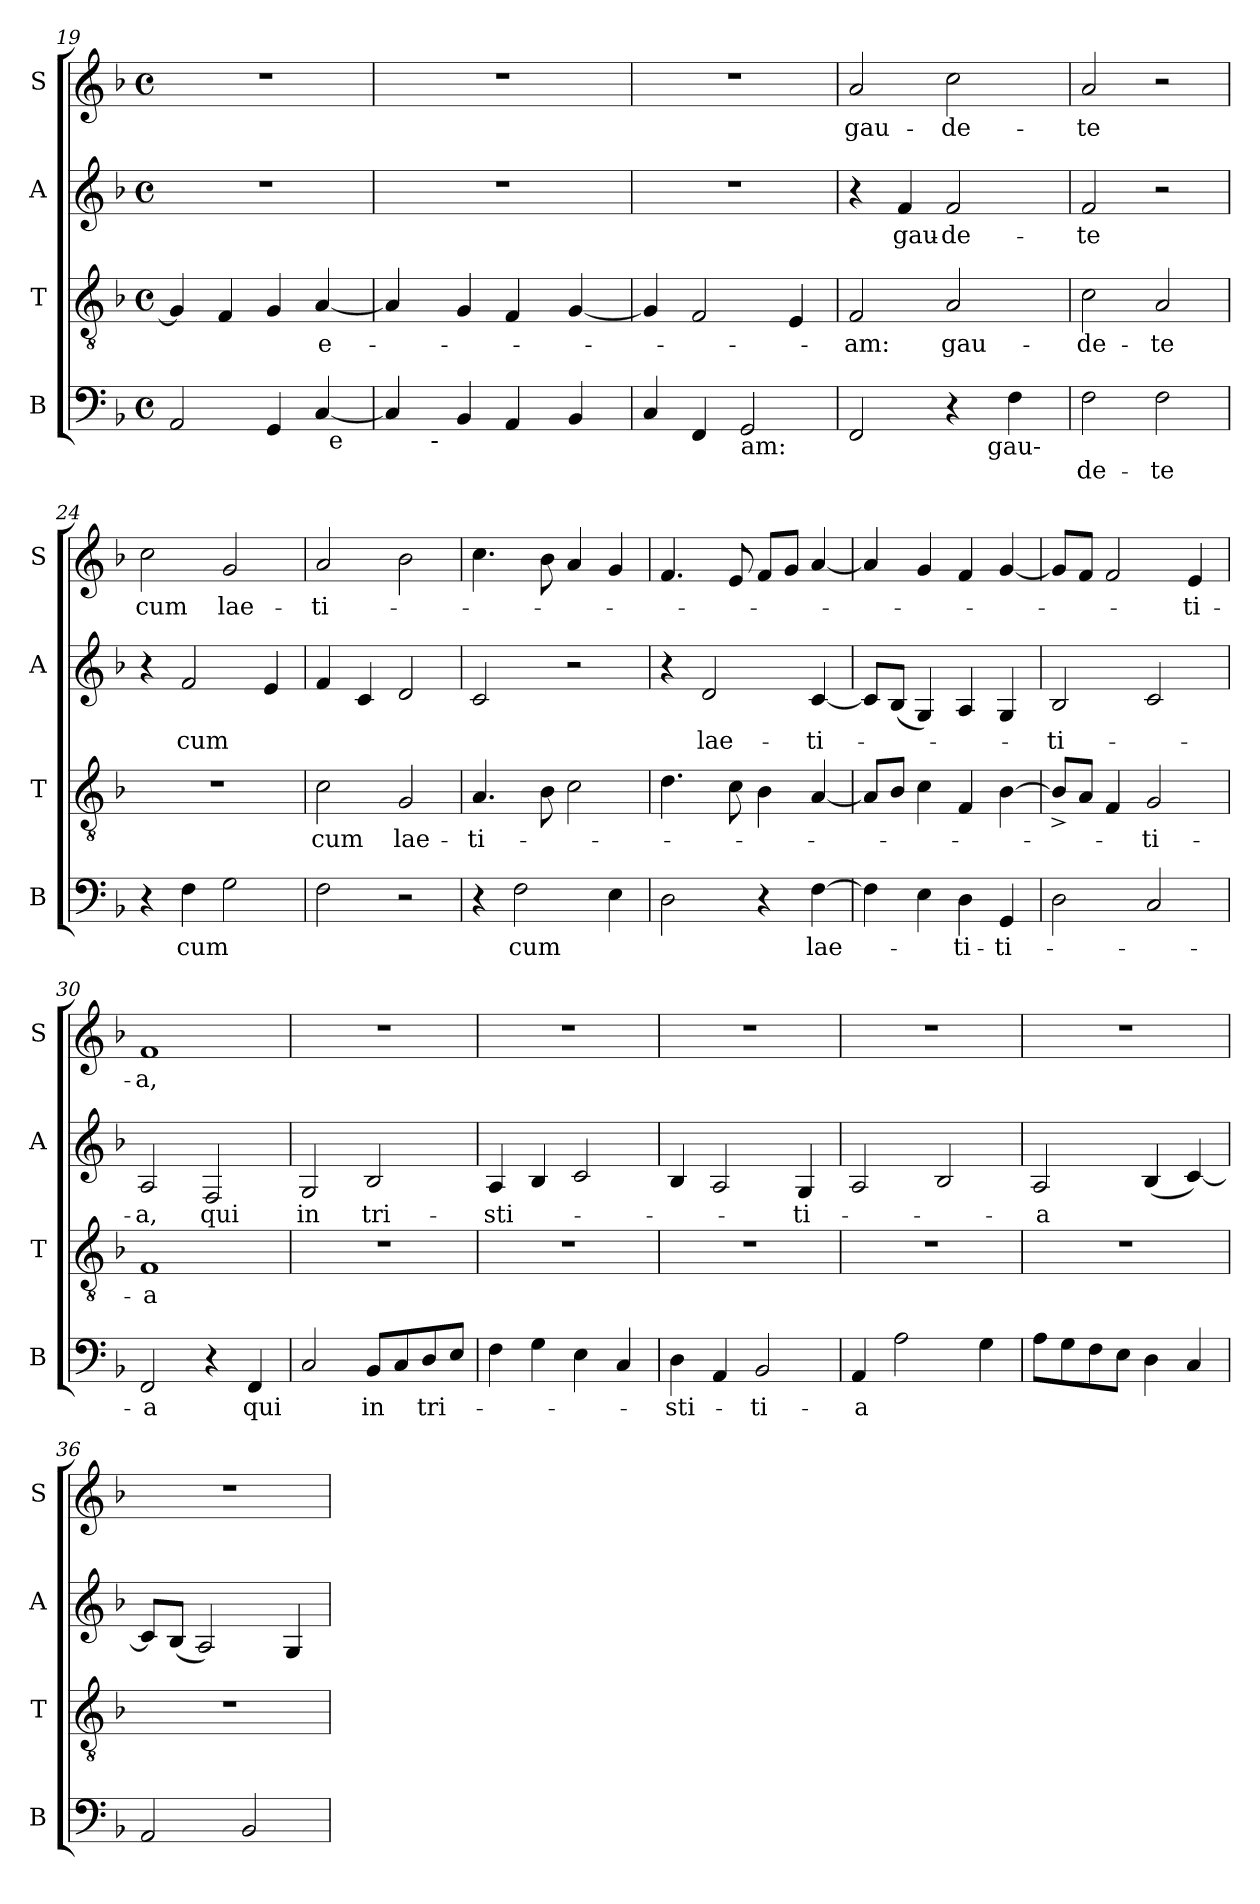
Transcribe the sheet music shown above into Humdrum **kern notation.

**kern	**text	**kern	**text	**kern	**text	**kern	**text
*part4	*part4	*part3	*part3	*part2	*part2	*part1	*part1
*staff4	*staff4	*staff3	*staff3	*staff2	*staff2	*staff1	*staff1
*I"B	*	*I"T	*	*I"A	*	*I"S	*
*I'B	*	*I'T	*	*I'A	*	*I'S	*
*clefF4	*	*clefGv2	*	*clefG2	*	*clefG2	*
*k[b-]	*	*k[b-]	*	*k[b-]	*	*k[b-]	*
*F:	*	*F:	*	*F:	*	*F:	*
*M4/4	*	*M4/4	*	*M4/4	*	*M4/4	*
*met(c)	*	*met(c)	*	*met(c)	*	*met(c)	*
=19	=19	=19	=19	=19	=19	=19	=19
*^	*	*	*	*	*	*	*
2AA/	2ryy	.	4G/]	.	1r	.	1r	.
.	.	.	4F/	.	.	.	.	.
4GG/	4ryy	.	4G/	.	.	.	.	.
!	!	!	!	!LO:LY:b	!	!	!	!
[<4C/	32ryy	.	[<4A/	e-	.	.	.	.
!	!LO:TX:b:t=e	!	!	!	!	!	!	!
.	8..ryy	.	.	.	.	.	.	.
=20	=20	=20	=20	=20	=20	=20	=20	=20
4C/]	8ryy	.	4A/]	.	1r	.	1r	.
.	32ryy	.	.	.	.	.	.	.
!	!LO:TX:b:t=-	!	!	!	!	!	!	!
.	2ryy	.	.	.	.	.	.	.
4BB-/	.	.	4G/	.	.	.	.	.
4AA/	.	.	4F/	.	.	.	.	.
.	4ryy	.	.	.	.	.	.	.
4BB-/	.	.	[<4G/	.	.	.	.	.
.	16.ryy	.	.	.	.	.	.	.
=21	=21	=21	=21	=21	=21	=21	=21	=21
!LO:TX:b:t=-	!	!	!	!	!	!	!	!
*v	*v	*	*	*	*	*	*	*
4C/	.	4G/]	.	1r	.	1r	.
4FF/	.	2F/	.	.	.	.	.
!LO:TX:b:t=am&colon;	!	!	!	!	!	!	!
2GG/	.	.	.	.	.	.	.
.	.	4E/	.	.	.	.	.
=22	=22	=22	=22	=22	=22	=22	=22
!	!	!	!LO:LY:b	!	!	!	!LO:LY:b
*^	*	*	*	*	*	*	*
2FF/	2ryy	.	2F/	-am:	4r	.	2a/	gau-
!	!	!	!	!	!	!LO:LY:b	!	!
.	.	.	.	.	4f/	gau-	.	.
!	!	!	!	!LO:LY:b	!	!LO:LY:b:rj	!	!LO:LY:b
4r	8.ryy	.	2A/	gau-	2f/	-de-	2cc\	-de-
!	!LO:TX:b:t=gau-	!	!	!	!	!	!	!
.	4ryy	.	.	.	.	.	.	.
4F\	.	.	.	.	.	.	.	.
.	16ryy	.	.	.	.	.	.	.
!!LO:LB:g=z
=23	=23	=23	=23	=23	=23	=23	=23	=23
!	!	!LO:LY:b	!	!LO:LY:b	!	!LO:LY:b	!	!LO:LY:b
*v	*v	*	*	*	*	*	*	*
2F\	-de-	2c\	-de-	2f/	-te	2a/	-te
!	!LO:LY:b	!	!LO:LY:b	!	!	!	!
2F\	-te	2A/	-te	2r	.	2r	.
=24	=24	=24	=24	=24	=24	=24	=24
!	!	!	!	!	!	!	!LO:LY:b
4r	.	1r	.	4r	.	2cc\	cum
!	!LO:LY:b	!	!	!	!LO:LY:b	!	!
4F\	cum	.	.	2f/	cum	.	.
!	!	!	!	!	!	!	!LO:LY:b
2G\	.	.	.	.	.	2g/	lae-
.	.	.	.	4e/	.	.	.
=25	=25	=25	=25	=25	=25	=25	=25
!	!	!	!LO:LY:b	!	!	!	!LO:LY:b
2F\	.	2c\	cum	4f/	.	2a/	-ti-
.	.	.	.	4c/	.	.	.
!	!	!	!LO:LY:b	!	!	!	!
2r	.	2G/	lae-	2d/	.	2b-\	.
=26	=26	=26	=26	=26	=26	=26	=26
!	!	!	!LO:LY:b	!	!	!	!
4r	.	4.A/	-ti-	2c/	.	4.cc\	.
!	!LO:LY:b	!	!	!	!	!	!
2F\	cum	.	.	.	.	.	.
.	.	8B-\	.	.	.	8b-\	.
.	.	2c\	.	2r	.	4a/	.
4E\	.	.	.	.	.	4g/	.
=27	=27	=27	=27	=27	=27	=27	=27
2D\	.	4.d\	.	4r	.	4.f/	.
!	!	!	!	!	!LO:LY:b	!	!
.	.	.	.	2d/	lae-	.	.
.	.	8c\	.	.	.	8e/	.
4r	.	4B-\	.	.	.	8f/L	.
.	.	.	.	.	.	8g/J	.
!	!LO:LY:b	!	!	!	!LO:LY:b	!	!
[>4F\	lae-	[<4A/	.	[<4c/	-ti-	[<4a/	.
=28	=28	=28	=28	=28	=28	=28	=28
4F\]	.	8A/L]	.	8c/L]	.	4a/]	.
.	.	8B-/J	.	(8B-/J	.	.	.
4E\	.	4c\	.	4G/)	.	4g/	.
!	!LO:LY:b	!	!	!	!	!	!
4D\	-ti-	4F/	.	4A/	.	4f/	.
!	!LO:LY:b	!	!	!	!	!	!
4GG/	-ti-	[>4B-\	.	4G/	.	[<4g/	.
=29	=29	=29	=29	=29	=29	=29	=29
!	!	!	!	!	!LO:LY:b	!	!
2D\	.	8B-^</L]	.	2B-/	-ti-	8g/L]	.
.	.	8A/J	.	.	.	8f/J	.
.	.	4F/	.	.	.	2f/	.
!	!	!	!LO:LY:b	!	!	!	!
2C/	.	2G/	-ti-	2c/	.	.	.
!	!	!	!	!	!	!	!LO:LY:b
.	.	.	.	.	.	4e/	-ti-
=30	=30	=30	=30	=30	=30	=30	=30
!	!LO:LY:b	!	!LO:LY:b	!	!LO:LY:b	!	!LO:LY:b
2FF/	-a	1F	-a	2A/	-a,	1f	-a,
!	!	!	!	!	!LO:LY:b	!	!
4r	.	.	.	2F/	qui	.	.
!	!LO:LY:b	!	!	!	!	!	!
4FF/	qui	.	.	.	.	.	.
!!LO:PB:g=z
=31	=31	=31	=31	=31	=31	=31	=31
!	!	!	!	!	!LO:LY:b	!	!
2C/	.	1r	.	2G/	in	1r	.
!	!LO:LY:b	!	!	!	!LO:LY:b	!	!
8BB-/L	in	.	.	2B-/	tri-	.	.
8C/	.	.	.	.	.	.	.
!	!LO:LY:b	!	!	!	!	!	!
8D/	tri-	.	.	.	.	.	.
8E/J	.	.	.	.	.	.	.
=32	=32	=32	=32	=32	=32	=32	=32
!	!	!	!	!	!LO:LY:b	!	!
4F\	.	1r	.	4A/	-sti-	1r	.
4G\	.	.	.	4B-/	.	.	.
4E\	.	.	.	2c/	.	.	.
4C/	.	.	.	.	.	.	.
=33	=33	=33	=33	=33	=33	=33	=33
!	!LO:LY:b	!	!	!	!	!	!
4D\	-sti-	1r	.	4B-/	.	1r	.
4AA/	.	.	.	2A/	.	.	.
!	!LO:LY:b	!	!	!	!	!	!
2BB-/	-ti-	.	.	.	.	.	.
!	!	!	!	!	!LO:LY:b	!	!
.	.	.	.	4G/	-ti-	.	.
=34	=34	=34	=34	=34	=34	=34	=34
!	!LO:LY:b:rj	!	!	!	!	!	!
4AA/	-a	1r	.	2A/	.	1r	.
2A\	.	.	.	.	.	.	.
.	.	.	.	2B-/	.	.	.
4G\	.	.	.	.	.	.	.
=35	=35	=35	=35	=35	=35	=35	=35
!	!	!	!	!	!LO:LY:b:rj	!	!
8A\L	.	1r	.	2A/	-a	1r	.
8G\	.	.	.	.	.	.	.
8F\	.	.	.	.	.	.	.
8E\J	.	.	.	.	.	.	.
4D\	.	.	.	(4B-/	.	.	.
4C/	.	.	.	[<4c/)	.	.	.
=36	=36	=36	=36	=36	=36	=36	=36
2AA/	.	1r	.	8c/L]	.	1r	.
.	.	.	.	(8B-/J	.	.	.
.	.	.	.	2A/)	.	.	.
2BB-/	.	.	.	.	.	.	.
.	.	.	.	4G/	.	.	.
=	=	=	=	=	=	=	=
*-	*-	*-	*-	*-	*-	*-	*-
